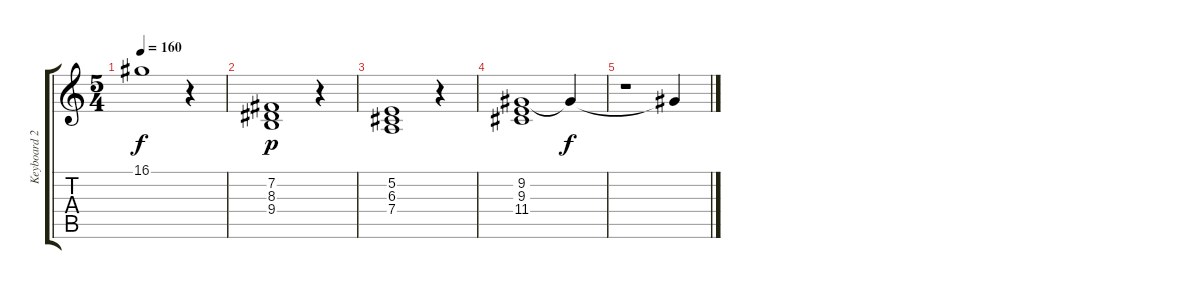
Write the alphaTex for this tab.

\track ("Keyboard 2" "Keyboard 2") {instrument stringensemble1}
\staff {score tabs}
\tuning (E4 B3 G3 D3 A2 E2) {hide}
\ts (5 4)
\tempo 160
\clef g2
\ks c
16.1{t}.1{dy f} r.4 |
(7.2 8.3 9.4).1{dy p} r.4 |
(5.2 6.3 7.4).1 r.4 |
(9.2 9.3 11.4).1 9.2{t}.4{dy f} |
r.1 9.2{t}.4
